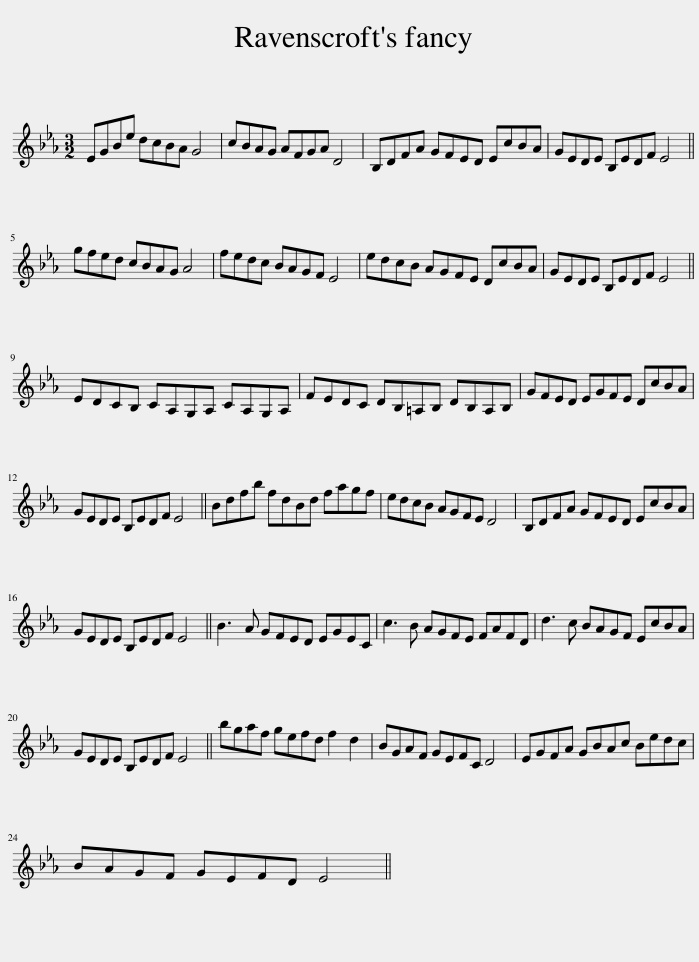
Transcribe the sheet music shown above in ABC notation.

X:1
L:1/8
M:3/2
I:linebreak $
K:Cmin
V:1 treble
V:1
 EGBe dcBA G4 | cBAG AFGA D4 | B,DFA GFED EcBA | GEDE B,EDF E4 ||$ gfed cBAG A4 | %5
 fedc BAGF E4 | edcB AGFE DcBA | GEDE B,EDF E4 ||$ EDCB, CA,G,A, CA,G,A, | FEDC DB,=A,B, DB,A,B, | %10
 GFED EGFE DcBA |$ GEDE B,EDF E4 || Bdfb fdBd fagf | edcB AGFE D4 | B,DFA GFED EcBA |$ %15
 GEDE B,EDF E4 || B3 A GFED EGEC | c3 B AGFE FAFD | d3 c BAGF EcBA |$ GEDE B,EDF E4 || %20
 bgaf gefd f2 d2 | BGAF GEFC D4 | EGFA GBAc Bedc |$ BAGF GEFD E4 || %24
